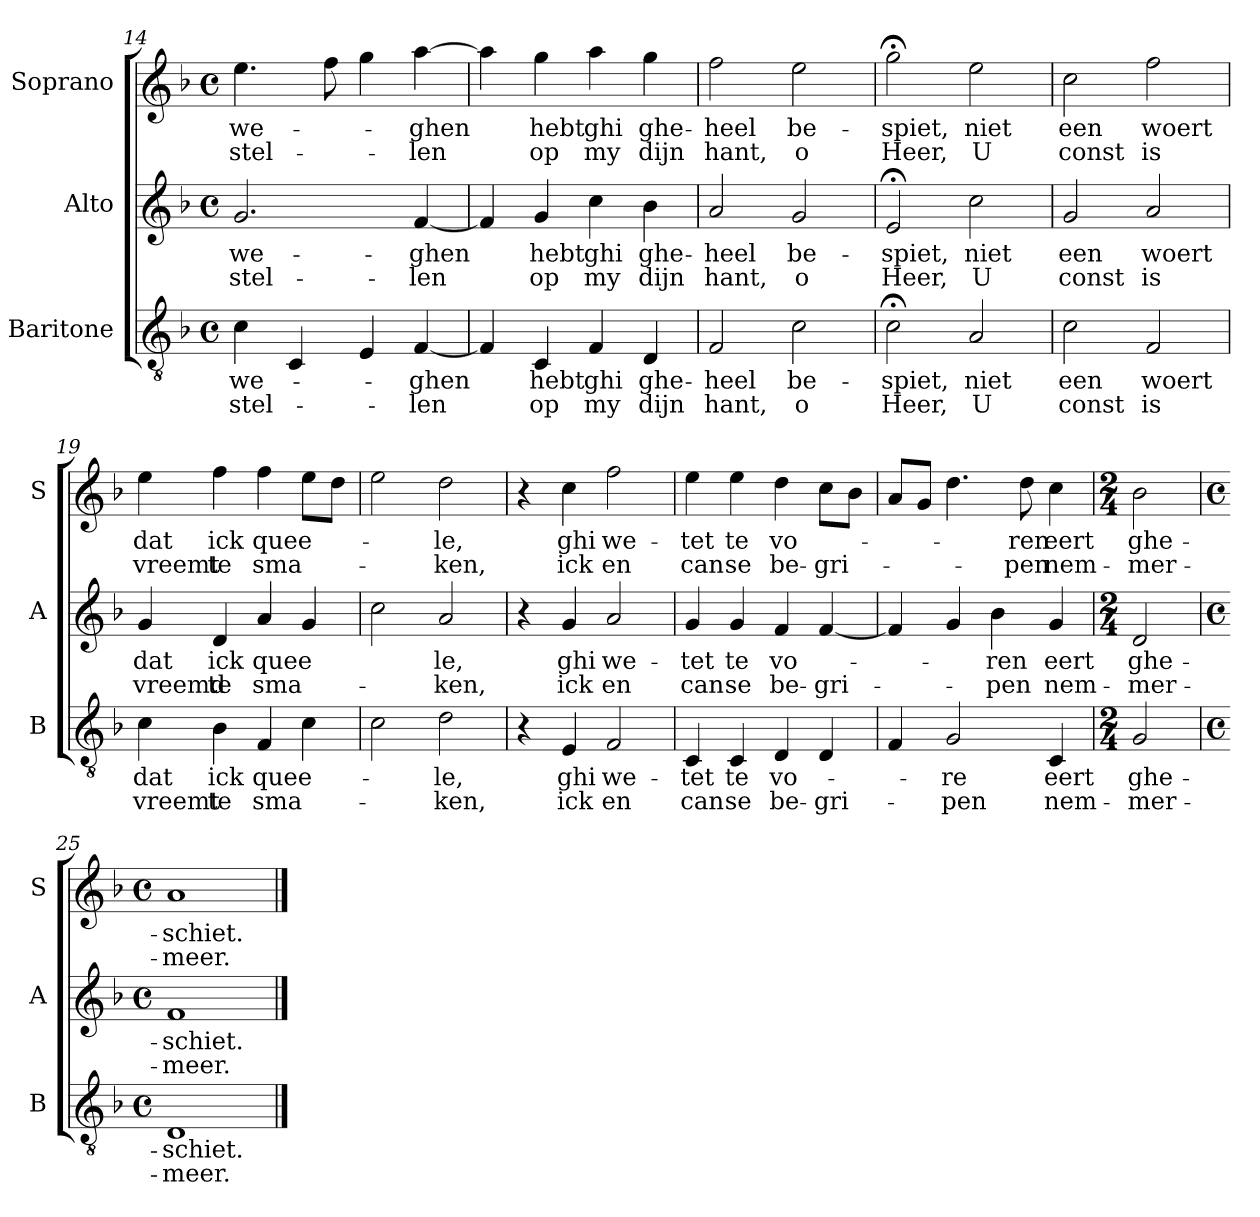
**kern	**text	**text	**kern	**text	**text	**kern	**text	**text
*part3	*part3	*part3	*part2	*part2	*part2	*part1	*part1	*part1
*staff3	*staff3	*staff3	*staff2	*staff2	*staff2	*staff1	*staff1	*staff1
*I"Baritone	*	*	*I"Alto	*	*	*I"Soprano	*	*
*I'B	*	*	*I'A	*	*	*I'S	*	*
*clefGv2	*	*	*clefG2	*	*	*clefG2	*	*
*k[b-]	*	*	*k[b-]	*	*	*k[b-]	*	*
*F:	*	*	*F:	*	*	*F:	*	*
*M4/4	*	*	*M4/4	*	*	*M4/4	*	*
*met(c)	*	*	*met(c)	*	*	*met(c)	*	*
=14	=14	=14	=14	=14	=14	=14	=14	=14
!	!LO:LY:b	!LO:LY:b	!	!LO:LY:b	!LO:LY:b	!	!LO:LY:b	!LO:LY:b
4c\	we-	stel-	2.g/	we-	stel-	4.ee\	we-	stel-
4C/	.	.	.	.	.	.	.	.
.	.	.	.	.	.	8ff\	.	.
4E/	.	.	.	.	.	4gg\	.	.
!	!LO:LY:b	!LO:LY:b	!	!LO:LY:b	!LO:LY:b	!	!LO:LY:b	!LO:LY:b
[4F/	-ghen	-len	[4f/	-ghen	-len	[4aa\	-ghen	-len
!!LO:LB:g=z
=15	=15	=15	=15	=15	=15	=15	=15	=15
4F/]	.	.	4f/]	.	.	4aa\]	.	.
!	!LO:LY:b	!LO:LY:b	!	!LO:LY:b	!LO:LY:b	!	!LO:LY:b	!LO:LY:b
4C/	hebt	op	4g/	hebt	op	4gg\	hebt	op
!	!LO:LY:b	!LO:LY:b	!	!LO:LY:b	!LO:LY:b	!	!LO:LY:b	!LO:LY:b
4F/	ghi	my	4cc\	ghi	my	4aa\	ghi	my
!	!LO:LY:b	!LO:LY:b	!	!LO:LY:b	!LO:LY:b	!	!LO:LY:b	!LO:LY:b
4D/	ghe-	dijn	4b-\	ghe-	dijn	4gg\	ghe-	dijn
=16	=16	=16	=16	=16	=16	=16	=16	=16
!	!LO:LY:b	!LO:LY:b	!	!LO:LY:b	!LO:LY:b	!	!LO:LY:b	!LO:LY:b
2F/	-heel	hant,	2a/	-heel	hant,	2ff\	-heel	hant,
!	!LO:LY:b	!LO:LY:b	!	!LO:LY:b	!LO:LY:b	!	!LO:LY:b	!LO:LY:b
2c\	be-	o	2g/	be-	o	2ee\	be-	o
=17	=17	=17	=17	=17	=17	=17	=17	=17
!	!LO:LY:b	!LO:LY:b	!	!LO:LY:b	!LO:LY:b	!	!LO:LY:b	!LO:LY:b
2c;\	-spiet,	Heer,	2e;</	-spiet,	Heer,	2gg;\	-spiet,	Heer,
!	!LO:LY:b	!LO:LY:b	!	!LO:LY:b	!LO:LY:b	!	!LO:LY:b	!LO:LY:b
2A/	niet	U	2cc\	niet	U	2ee\	niet	U
=18	=18	=18	=18	=18	=18	=18	=18	=18
!	!LO:LY:b	!LO:LY:b	!	!LO:LY:b	!LO:LY:b	!	!LO:LY:b	!LO:LY:b
2c\	een	const	2g/	een	const	2cc\	een	const
!	!LO:LY:b	!LO:LY:b	!	!LO:LY:b	!LO:LY:b	!	!LO:LY:b	!LO:LY:b
2F/	woert	is	2a/	woert	is	2ff\	woert	is
=19	=19	=19	=19	=19	=19	=19	=19	=19
!	!LO:LY:b	!LO:LY:b	!	!LO:LY:b	!LO:LY:b	!	!LO:LY:b	!LO:LY:b
4c\	dat	vreemt	4g/	dat	vreemd	4ee\	dat	vreemt
!	!LO:LY:b	!LO:LY:b	!	!LO:LY:b	!LO:LY:b	!	!LO:LY:b	!LO:LY:b
4B-\	ick	te	4d/	ick	te	4ff\	ick	te
!	!LO:LY:b	!LO:LY:b	!	!LO:LY:b	!LO:LY:b	!	!LO:LY:b	!LO:LY:b
4F/	quee-	sma-	4a/	quee	sma-	4ff\	quee-	sma-
4c\	.	.	4g/	.	.	8ee\L	.	.
.	.	.	.	.	.	8dd\J	.	.
!!LO:LB:g=z
=20	=20	=20	=20	=20	=20	=20	=20	=20
2c\	.	.	2cc\	.	.	2ee\	.	.
!	!LO:LY:b	!LO:LY:b	!	!LO:LY:b	!LO:LY:b	!	!LO:LY:b	!LO:LY:b
2d\	-le,	-ken,	2a/	le,	-ken,	2dd\	-le,	-ken,
=21	=21	=21	=21	=21	=21	=21	=21	=21
4r	.	.	4r	.	.	4r	.	.
!	!LO:LY:b	!LO:LY:b	!	!LO:LY:b	!LO:LY:b	!	!LO:LY:b	!LO:LY:b
4E/	ghi	ick	4g/	ghi	ick	4cc\	ghi	ick
!	!LO:LY:b	!LO:LY:b	!	!LO:LY:b	!LO:LY:b	!	!LO:LY:b	!LO:LY:b
2F/	we-	en	2a/	we-	en	2ff\	we-	en
=22	=22	=22	=22	=22	=22	=22	=22	=22
!	!LO:LY:b	!LO:LY:b	!	!LO:LY:b	!LO:LY:b	!	!LO:LY:b	!LO:LY:b
4C/	-tet	can	4g/	-tet	can	4ee\	-tet	can
!	!LO:LY:b	!LO:LY:b	!	!LO:LY:b	!LO:LY:b	!	!LO:LY:b	!LO:LY:b
4C/	te	se	4g/	te	se	4ee\	te	se
!	!LO:LY:b	!LO:LY:b	!	!LO:LY:b	!LO:LY:b	!	!LO:LY:b	!LO:LY:b
4D/	vo-	be-	4f/	vo-	be-	4dd\	vo-	be-
!	!	!LO:LY:b	!	!	!LO:LY:b	!	!	!LO:LY:b
4D/	.	-gri-	[4f/	.	-gri-	8cc\L	.	-gri-
.	.	.	.	.	.	8b-\J	.	.
=23	=23	=23	=23	=23	=23	=23	=23	=23
4F/	.	.	4f/]	.	.	8a/L	.	.
.	.	.	.	.	.	8g/J	.	.
!	!LO:LY:b	!LO:LY:b	!	!	!	!	!	!
2G/	-re	-pen	4g/	.	.	4.dd\	.	.
!	!	!	!	!LO:LY:b	!LO:LY:b	!	!	!
.	.	.	4b-\	-ren	-pen	.	.	.
!	!	!	!	!	!	!	!LO:LY:b	!LO:LY:b
.	.	.	.	.	.	8dd\	-ren	-pen
!	!LO:LY:b	!LO:LY:b	!	!LO:LY:b	!LO:LY:b	!	!LO:LY:b	!LO:LY:b
4C/	eert	nem-	4g/	eert	nem-	4cc\	eert	nem-
=24	=24	=24	=24	=24	=24	=24	=24	=24
*M2/4	*	*	*M2/4	*	*	*M2/4	*	*
!	!LO:LY:b	!LO:LY:b	!	!LO:LY:b	!LO:LY:b	!	!LO:LY:b	!LO:LY:b
2G/	ghe-	-mer-	2d/	ghe-	-mer-	2b-\	ghe-	-mer-
=25	=25	=25	=25	=25	=25	=25	=25	=25
*M4/4	*	*	*M4/4	*	*	*M4/4	*	*
*met(c)	*	*	*met(c)	*	*	*met(c)	*	*
!	!LO:LY:b	!LO:LY:b	!	!LO:LY:b	!LO:LY:b	!	!LO:LY:b	!LO:LY:b
1D	-schiet.	-meer.	1f	-schiet.	-meer.	1a	-schiet.	-meer.
==	==	==	==	==	==	==	==	==
*-	*-	*-	*-	*-	*-	*-	*-	*-
